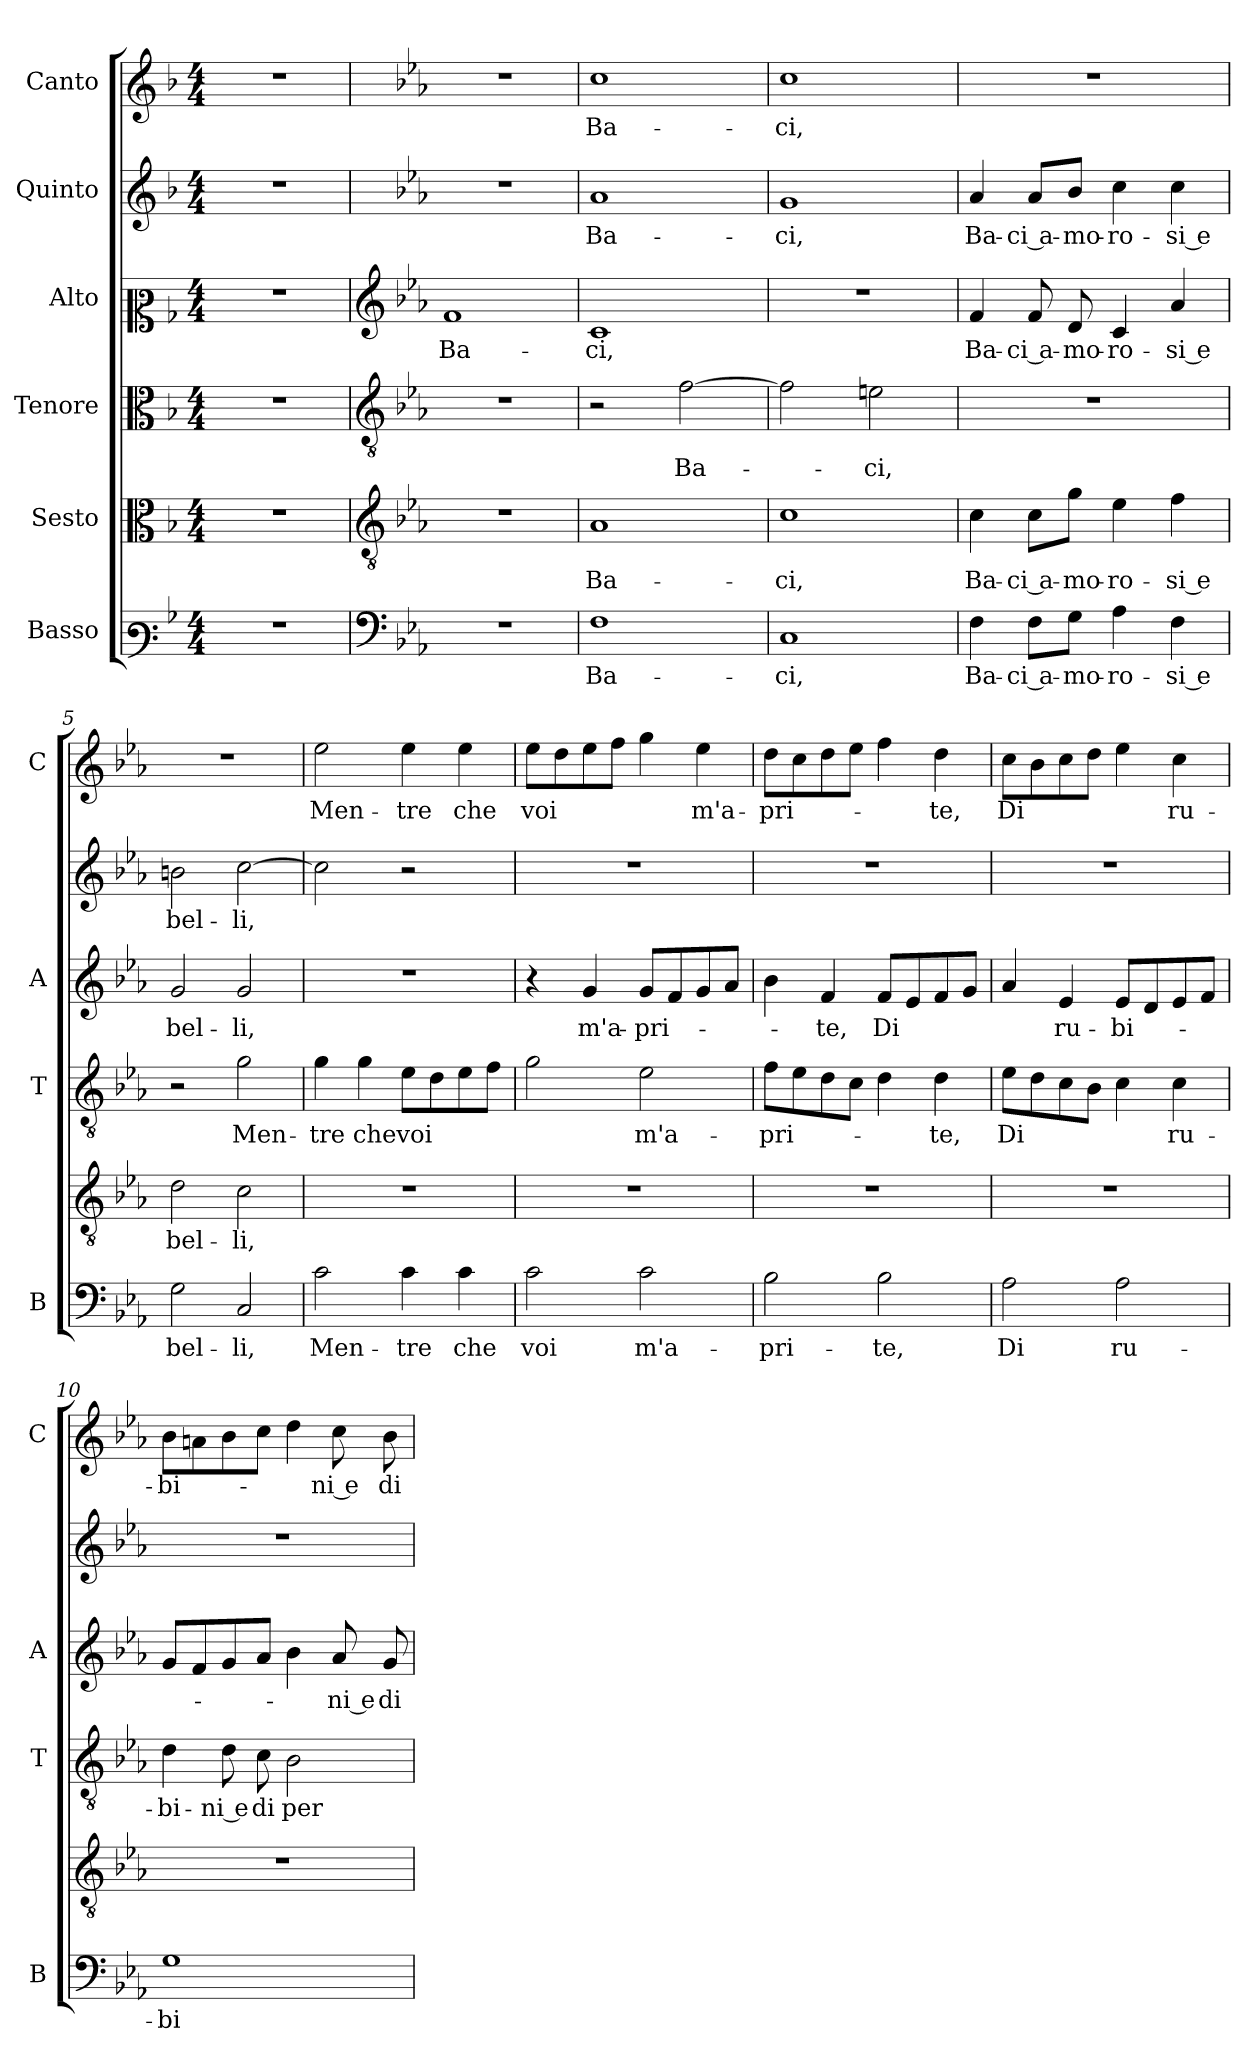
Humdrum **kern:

**kern	**text	**kern	**text	**kern	**text	**kern	**text	**kern	**text	**kern	**text
*part6	*part6	*part5	*part5	*part4	*part4	*part3	*part3	*part2	*part2	*part1	*part1
*staff6	*staff6	*staff5	*staff5	*staff4	*staff4	*staff3	*staff3	*staff2	*staff2	*staff1	*staff1
*I"Basso	*	*I"Sesto	*	*I"Tenore	*	*I"Alto	*	*I"Quinto	*	*I"Canto	*
*I'B	*	*	*	*I'T	*	*I'A	*	*	*	*I'C	*
*clefF3	*	*clefC3	*	*clefC3	*	*clefC2	*	*clefG2	*	*clefG2	*
*k[b-]	*	*k[b-]	*	*k[b-]	*	*k[b-]	*	*k[b-]	*	*k[b-]	*
*F:	*	*F:	*	*F:	*	*F:	*	*F:	*	*F:	*
*M4/4	*	*M4/4	*	*M4/4	*	*M4/4	*	*M4/4	*	*M4/4	*
=	=	=	=	=	=	=	=	=	=	=	=
1r	.	1r	.	1r	.	1r	.	1r	.	1r	.
=1	=1	=1	=1	=1	=1	=1	=1	=1	=1	=1	=1
*clefF4	*	*clefGv2	*	*clefGv2	*	*clefG2	*	*	*	*	*
*k[b-e-a-]	*	*k[b-e-a-]	*	*k[b-e-a-]	*	*k[b-e-a-]	*	*k[b-e-a-]	*	*k[b-e-a-]	*
*E-:	*	*E-:	*	*E-:	*	*E-:	*	*E-:	*	*E-:	*
!	!	!	!	!	!	!	!LO:LY:b	!	!	!	!
1r	.	1r	.	1r	.	1f	Ba-	1r	.	1r	.
=2	=2	=2	=2	=2	=2	=2	=2	=2	=2	=2	=2
!	!LO:LY:b	!	!LO:LY:b	!	!	!	!LO:LY:b	!	!LO:LY:b	!	!LO:LY:b
1F	Ba-	1A-	Ba-	2r	.	1c	-ci,	1a-	Ba-	1cc	Ba-
!	!	!	!	!	!LO:LY:b	!	!	!	!	!	!
.	.	.	.	[2f\	Ba-	.	.	.	.	.	.
=3	=3	=3	=3	=3	=3	=3	=3	=3	=3	=3	=3
!	!LO:LY:b	!	!LO:LY:b	!	!	!	!	!	!LO:LY:b	!	!LO:LY:b
1C	-ci,	1c	-ci,	2f\]	.	1r	.	1g	-ci,	1cc	-ci,
!	!	!	!	!	!LO:LY:b	!	!	!	!	!	!
.	.	.	.	2en\	-ci,	.	.	.	.	.	.
=4	=4	=4	=4	=4	=4	=4	=4	=4	=4	=4	=4
!	!LO:LY:b	!	!LO:LY:b	!	!	!	!LO:LY:b	!	!LO:LY:b	!	!
4F\	Ba-	4c\	Ba-	1r	.	4f/	Ba-	4a-/	Ba-	1r	.
!	!LO:LY:b	!	!LO:LY:b	!	!	!	!LO:LY:b	!	!LO:LY:b	!	!
8F\L	-ci a-	8c\L	-ci a-	.	.	8f/	-ci a-	8a-/L	-ci a-	.	.
!	!LO:LY:b	!	!LO:LY:b	!	!	!	!LO:LY:b	!	!LO:LY:b	!	!
8G\J	-mo-	8g\J	-mo-	.	.	8d/	-mo-	8b-/J	-mo-	.	.
!	!LO:LY:b	!	!LO:LY:b	!	!	!	!LO:LY:b	!	!LO:LY:b	!	!
4A-\	-ro-	4e-\	-ro-	.	.	4c/	-ro-	4cc\	-ro-	.	.
!	!LO:LY:b	!	!LO:LY:b	!	!	!	!LO:LY:b	!	!LO:LY:b	!	!
4F\	-si e	4f\	-si e	.	.	4a-/	-si e	4cc\	-si e	.	.
=5	=5	=5	=5	=5	=5	=5	=5	=5	=5	=5	=5
!	!LO:LY:b	!	!LO:LY:b	!	!	!	!LO:LY:b	!	!LO:LY:b	!	!
2G\	bel-	2d\	bel-	2r	.	2g/	bel-	2bn\	bel-	1r	.
!	!LO:LY:b	!	!LO:LY:b	!	!LO:LY:b	!	!LO:LY:b	!	!LO:LY:b	!	!
2C/	-li,	2c\	-li,	2g\	Men-	2g/	-li,	[2cc\	-li,	.	.
=6	=6	=6	=6	=6	=6	=6	=6	=6	=6	=6	=6
!	!LO:LY:b	!	!	!	!LO:LY:b	!	!	!	!	!	!LO:LY:b
2c\	Men-	1r	.	4g\	-tre	1r	.	2cc\]	.	2ee-\	Men-
!	!	!	!	!	!LO:LY:b	!	!	!	!	!	!
.	.	.	.	4g\	che	.	.	.	.	.	.
!	!LO:LY:b	!	!	!	!LO:LY:b	!	!	!	!	!	!LO:LY:b
4c\	-tre	.	.	8e-\L	voi	.	.	2r	.	4ee-\	-tre
.	.	.	.	8d\	.	.	.	.	.	.	.
!	!LO:LY:b	!	!	!	!	!	!	!	!	!	!LO:LY:b
4c\	che	.	.	8e-\	.	.	.	.	.	4ee-\	che
.	.	.	.	8f\J	.	.	.	.	.	.	.
=7	=7	=7	=7	=7	=7	=7	=7	=7	=7	=7	=7
!	!LO:LY:b	!	!	!	!	!	!	!	!	!	!LO:LY:b
2c\	voi	1r	.	2g\	.	4r	.	1r	.	8ee-\L	voi
.	.	.	.	.	.	.	.	.	.	8dd\	.
!	!	!	!	!	!	!	!LO:LY:b	!	!	!	!
.	.	.	.	.	.	4g/	m'a-	.	.	8ee-\	.
.	.	.	.	.	.	.	.	.	.	8ff\J	.
!	!LO:LY:b	!	!	!	!LO:LY:b	!	!LO:LY:b	!	!	!	!
2c\	m'a-	.	.	2e-\	m'a-	8g/L	-pri-	.	.	4gg\	.
.	.	.	.	.	.	8f/	.	.	.	.	.
!	!	!	!	!	!	!	!	!	!	!	!LO:LY:b
.	.	.	.	.	.	8g/	.	.	.	4ee-\	m'a-
.	.	.	.	.	.	8a-/J	.	.	.	.	.
=8	=8	=8	=8	=8	=8	=8	=8	=8	=8	=8	=8
!	!LO:LY:b	!	!	!	!LO:LY:b	!	!	!	!	!	!LO:LY:b
2B-\	-pri-	1r	.	8f\L	-pri-	4b-\	.	1r	.	8dd\L	-pri-
.	.	.	.	8e-\	.	.	.	.	.	8cc\	.
!	!	!	!	!	!	!	!LO:LY:b	!	!	!	!
.	.	.	.	8d\	.	4f/	-te,	.	.	8dd\	.
.	.	.	.	8c\J	.	.	.	.	.	8ee-\J	.
!	!LO:LY:b	!	!	!	!	!	!LO:LY:b	!	!	!	!
2B-\	-te,	.	.	4d\	.	8f/L	Di	.	.	4ff\	.
.	.	.	.	.	.	8e-/	.	.	.	.	.
!	!	!	!	!	!LO:LY:b	!	!	!	!	!	!LO:LY:b
.	.	.	.	4d\	-te,	8f/	.	.	.	4dd\	-te,
.	.	.	.	.	.	8g/J	.	.	.	.	.
!!LO:LB:g=z
=9	=9	=9	=9	=9	=9	=9	=9	=9	=9	=9	=9
!	!LO:LY:b	!	!	!	!LO:LY:b	!	!	!	!	!	!LO:LY:b
2A-\	Di	1r	.	8e-\L	Di	4a-/	.	1r	.	8cc\L	Di
.	.	.	.	8d\	.	.	.	.	.	8b-\	.
!	!	!	!	!	!	!	!LO:LY:b	!	!	!	!
.	.	.	.	8c\	.	4e-/	ru-	.	.	8cc\	.
.	.	.	.	8B-\J	.	.	.	.	.	8dd\J	.
!	!LO:LY:b	!	!	!	!	!	!LO:LY:b	!	!	!	!
2A-\	ru-	.	.	4c\	.	8e-/L	-bi-	.	.	4ee-\	.
.	.	.	.	.	.	8d/	.	.	.	.	.
!	!	!	!	!	!LO:LY:b	!	!	!	!	!	!LO:LY:b
.	.	.	.	4c\	ru-	8e-/	.	.	.	4cc\	ru-
.	.	.	.	.	.	8f/J	.	.	.	.	.
=10	=10	=10	=10	=10	=10	=10	=10	=10	=10	=10	=10
!	!LO:LY:b	!	!	!	!LO:LY:b	!	!	!	!	!	!LO:LY:b
1G	-bi-	1r	.	4d\	-bi-	8g/L	.	1r	.	8b-\L	-bi-
.	.	.	.	.	.	8f/	.	.	.	8an\	.
!	!	!	!	!	!LO:LY:b	!	!	!	!	!	!
.	.	.	.	8d\	-ni e	8g/	.	.	.	8b-\	.
!	!	!	!	!	!LO:LY:b	!	!	!	!	!	!
.	.	.	.	8c\	di	8a-/J	.	.	.	8cc\J	.
!	!	!	!	!	!LO:LY:b	!	!	!	!	!	!
.	.	.	.	2B-\	per-	4b-\	.	.	.	4dd\	.
!	!	!	!	!	!	!	!LO:LY:b	!	!	!	!LO:LY:b
.	.	.	.	.	.	8a-/	-ni e	.	.	8cc\	-ni e
!	!	!	!	!	!	!	!LO:LY:b	!	!	!	!LO:LY:b
.	.	.	.	.	.	8g/	di	.	.	8b-\	di
=	=	=	=	=	=	=	=	=	=	=	=
*-	*-	*-	*-	*-	*-	*-	*-	*-	*-	*-	*-
